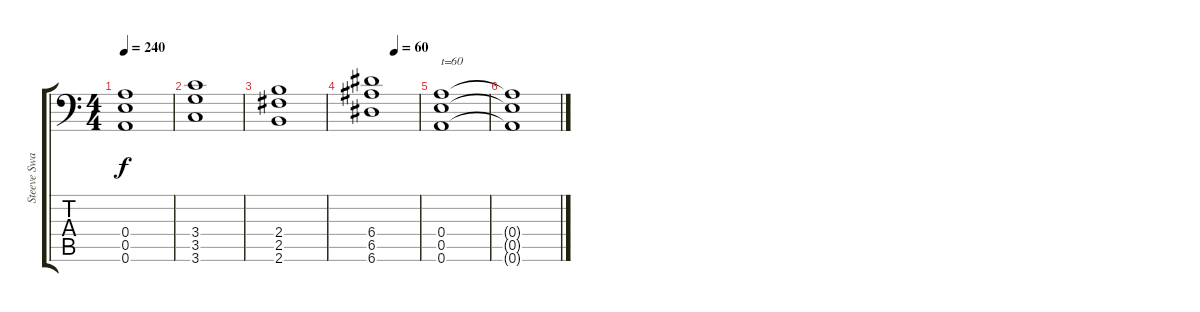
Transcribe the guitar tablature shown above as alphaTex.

\track ("Steeve Swanson - Guitar" "Steeve Swa") {instrument distortionguitar}
\staff {score tabs}
\tuning (B3 Gb3 D3 A2 E2 A1) {hide}
\ts (4 4)
\tempo 240
\clef f4
\ks c
(0.4 0.5 0.6).1{dy f volume 16 balance 8 instrument distortionguitar} |
(3.4 3.5 3.6).1 |
(2.4 2.5 2.6).1 |
\tempo (60 0.5)
(6.4 6.5 6.6).1 |
(0.4 0.5 0.6).1{txt "t=60" volume 7} |
(0.4{t} 0.5{t} 0.6{t}).1
